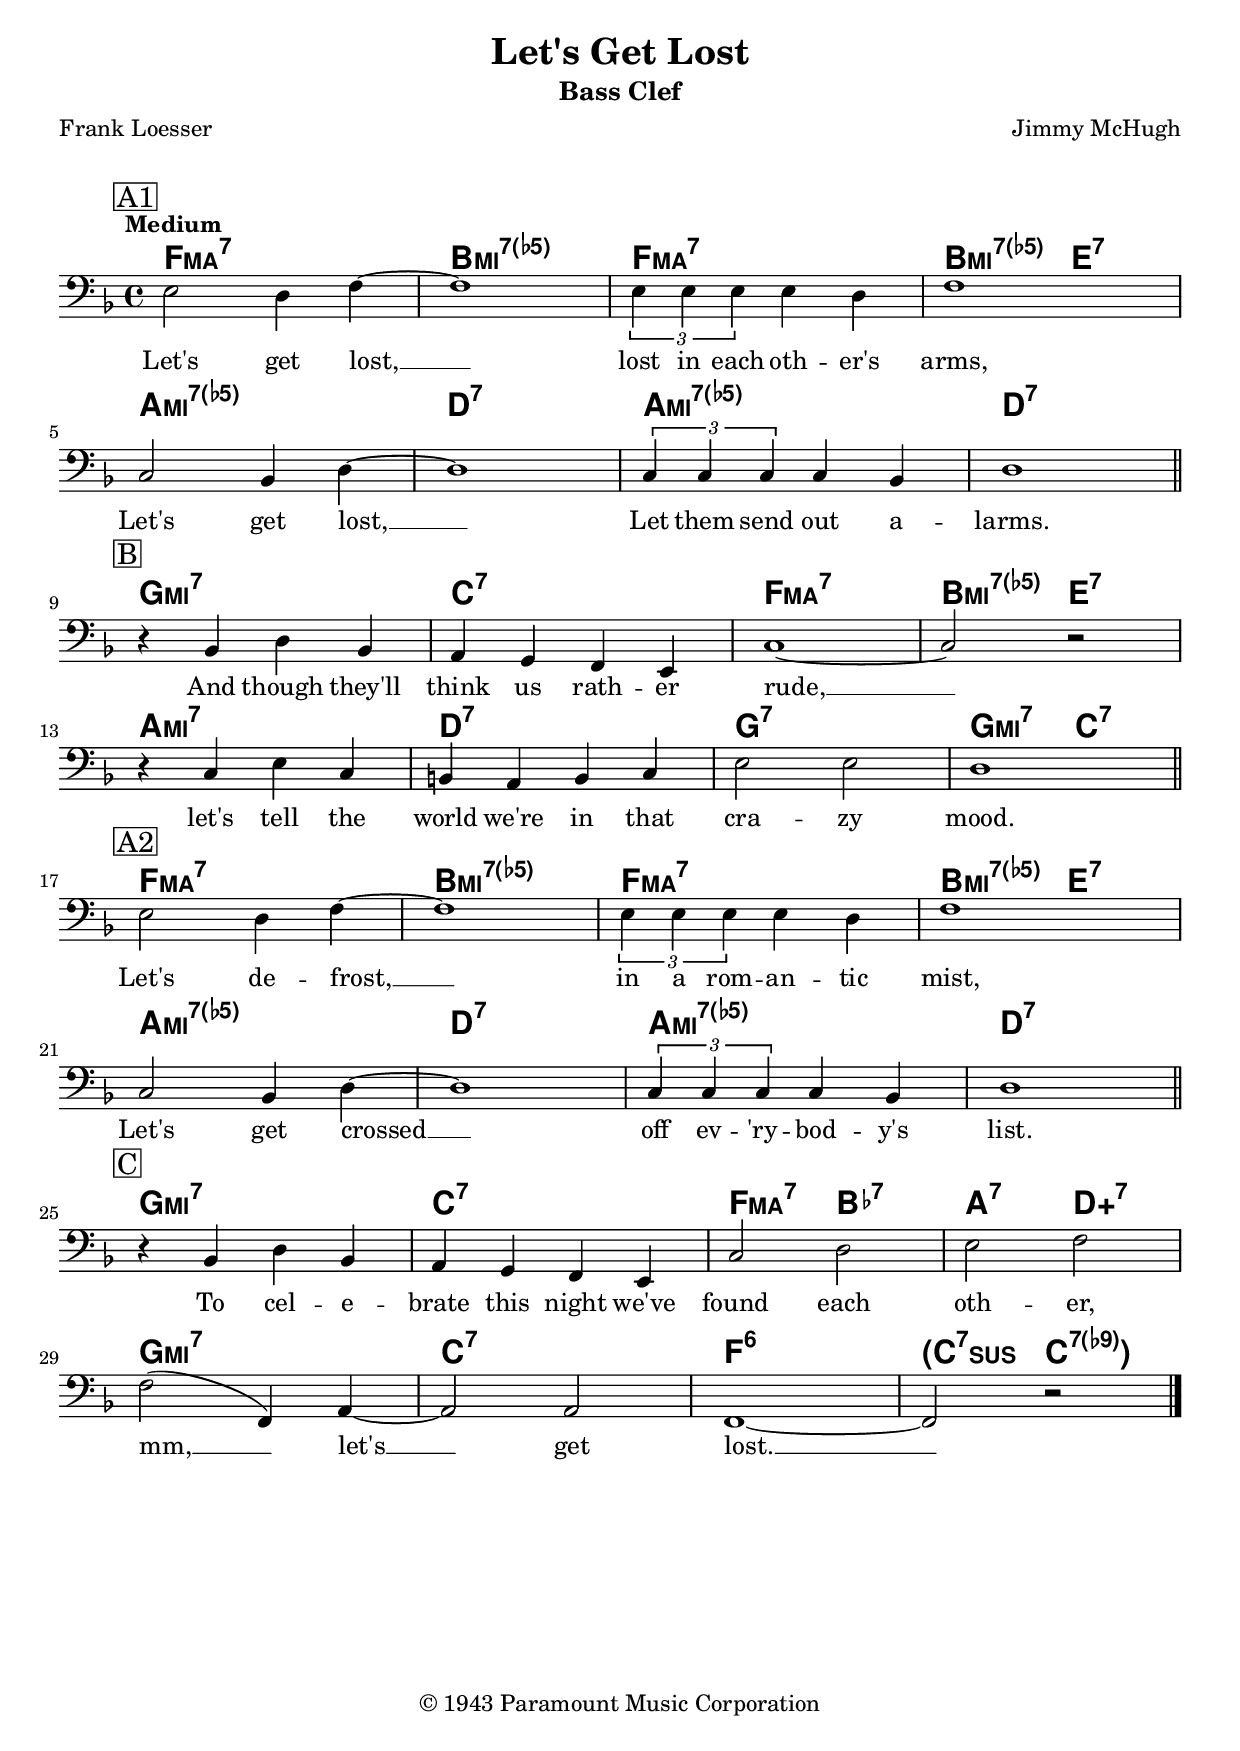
\version "2.24.0"

\include "english.ly"

instrument = "Bass Clef"
whatKey = f,
whatClef = "bass"

%% -*- Mode: LilyPond -*-

\include "lead-sheets.ily"

refrainLyrics = \lyricmode {
Let's get lost, __
lost in each oth -- er's arms,
Let's get lost, __
Let them send out a -- larms.
And though they'll think us rath -- er rude, __
let's tell the world we're in that cra -- zy mood.
Let's de -- frost, __ in a rom -- an -- tic mist,
Let's get crossed __ off ev -- 'ry -- bod -- y's list.
To cel -- e -- brate this night we've found each oth -- er,
mm, __ let's __ get lost. __
}

refrainRealJazzChords = \chordmode {
  ef1:maj7 a1:m7.5- ef1:maj7 a2:m7.5- d2:7
  g1:m7.5- c1:7 g1:m7.5- c1:7
  f1:m7 bf1:7 ef1:maj7 a2:m7.5- d2:7
  g1:m7 c1:7 f1:7 f2:m7 bf2:7

  ef1:maj7 a1:m7.5- ef1:maj7 a2:m7.5- d2:7
  g1:m7.5- c1:7 g1:m7.5- c1:7
  f1:m7 bf1:7 ef2:maj7 af2:7 g2:7 c2:7.5+
  f1:m7 bf1:7 ef1:6
  \set chordNameFunction = #begin-parenthesis-ignatzek-chord-names
  bf2:sus7
  \set chordNameFunction = #end-parenthesis-ignatzek-chord-names
  bf2:7.9-
  \unset chordNameFunction
}

refrainChords = \chordmode {
  \refrainRealJazzChords
}

refrainMelody = \relative f' {
  \time 4/4
  \key ef \major
  \clef \whatClef
  \tempo "Medium"

  \mark \markup{ \box "A1" }
  
  d2 c4 ef4~ | ef1 | \tuplet 3/2 { d4 d4 d4 } d4 c4 | ef1 |
  \break
  bf2 af4 c4~ | c1 | \tuplet 3/2 { bf4 bf bf4 } bf4 af4 | c1 |

  \bar "||"
  \break

  \mark \markup{ \box "B" }

  r4 af4 c4 af4 | g4 f4 ef4 d4 | bf'1~ | bf2 r2 |
  \break
  r4 bf4 d4 bf4 | a4 g4 a4 bf4 | d2 d2 | c1 |

  \bar "||"
  \break

  \mark \markup{ \box "A2" }
  
  d2 c4 ef4~ | ef1 | \tuplet 3/2 { d4 d4 d4 } d4 c4 | ef1 |
  \break
  bf2 af4 c4~ | c1 | \tuplet 3/2 { bf4 bf bf4 } bf4 af4 | c1 |

  \bar "||"
  \break

  \mark \markup{ \box "C" }

  r4 af4 c4 af4 | g4 f4 ef4 d4 | bf'2 c2 | d2 ef2 |
  \break
  ef2( ef,4) g4~ | g2 g2 | ef1~ | ef2 r2 |

  \bar "|."
}

\include "paper.ily"

\header {
  title = "Let's Get Lost"
  subtitle = \instrument
  poet = "Frank Loesser"
  composer = "Jimmy McHugh"
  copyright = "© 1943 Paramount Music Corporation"
}

\markup {
  % Leave a gap after the header
  \vspace #1
}

\score {
  <<
    { \context ChordNames 
      {
      \override ChordName.font-size = #+3
      \override ChordName.font-series = #'bold
      \set chordChanges = ##f
     \transpose ef \whatKey {
       \refrainChords
	}
      }
      }
    \new Staff {
      \context Voice = "voiceMelody" { 
	\noDoubleAccidentalMusic \transpose ef \whatKey {
	  \refrainMelody
	  }
	}
    }
    \new Lyrics \lyricsto "voiceMelody"
    {
      \refrainLyrics
    }
  >>
  \layout { }
}

